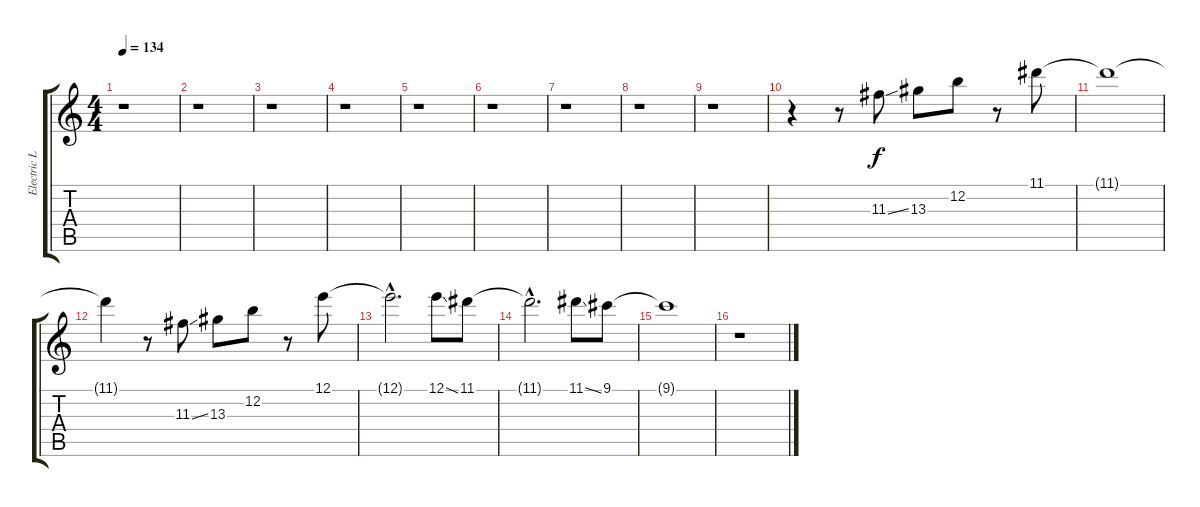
\track ("Electric Lead Guitar" "Electric L") {instrument distortionguitar}
\staff {score tabs}
\tuning (E4 B3 G3 D3 A2 E2) {hide}
\ts (4 4)
\tempo 134
\clef g2
\ks c
r.1{dy f} |
r.1 |
r.1 |
r.1 |
r.1 |
r.1 |
r.1 |
r.1 |
r.1 |
r.4 r.8 11.3{ss}.8 13.3.8 12.2.8 r.8 11.1.8 |
11.1{t}.1 |
11.1{t}.4 r.8 11.3{ss}.8 13.3.8 12.2.8 r.8 12.1.8 |
12.1{hac t}.2{d} 12.1{ss}.8 11.1.8 |
11.1{hac t}.2{d} 11.1{ss}.8 9.1.8 |
9.1{t}.1 |
r.1
